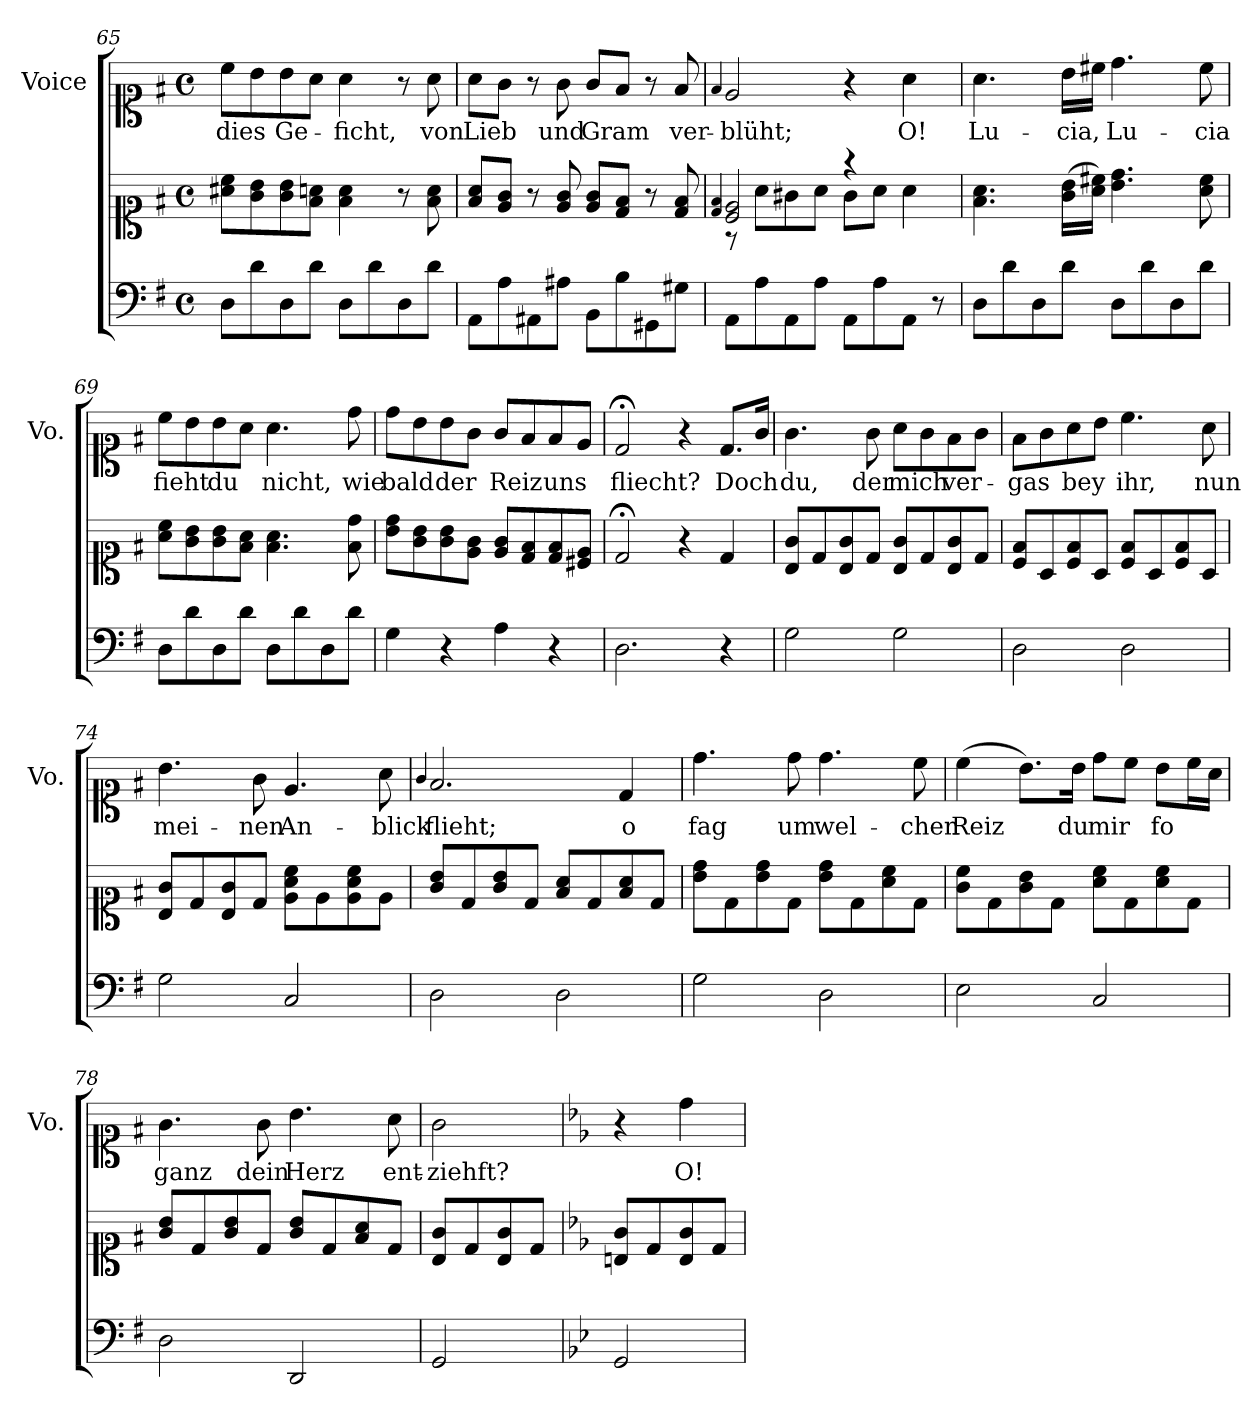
**kern	**kern	**kern	**text
*part2	*part2	*part1	*part1
*staff3	*staff2	*staff1	*staff1
*	*	*I"Voice	*
*	*	*I'Vo.	*
!!LO:LB:g=z
*clefF4	*clefC1	*clefC1	*
*k[f#]	*k[f#]	*k[f#]	*
*M4/4	*M4/4	*M4/4	*
*met(c)	*met(c)	*met(c)	*
=65	=65	=65	=65
8D\L	8a#X\ 8cc\L	8cc\L	dies
8d\	8g\ 8b\	8b\	.
8D\	8g\ 8b\	8b\	Ge-
8d\J	8f#\ 8an\J	8a\J	.
8D\L	4f#\ 4a\	4a\	-ficht,
8d\	.	.	.
8D\	8r	8r	.
8d\J	8f#\ 8a\	8a\	von
=66	=66	=66	=66
8AA\L	8f#/ 8a/L	8a\L	Lieb
8A\	8e/ 8g/J	8g\J	.
8AA#X\	8r	8r	.
8A#X\J	8e/ 8g/	8g\	und
8BB\L	8e/ 8g/L	8g/L	Gram
8B\	8d/ 8f#/J	8f#/J	.
8GG#X\	8r	8r	.
8G#X\J	8d/ 8f#/	8f#/	ver-
=67	=67	=67	=67
.	4qqd/ 4qqf#/	4qqf#/	.
*	*^	*	*
8AA\L	2c/ 2e/	8r	2e/	-blüht;
8A\	.	8a\L	.	.
8AA\	.	8g#X\	.	.
8A\J	.	8a\J	.	.
8AA\L	4r	8g#\L	4r	.
8A\	.	8a\J	.	.
8AA\J	4a\	4ryy	4a\	O!
8r	.	.	.	.
*	*v	*v	*	*
=68	=68	=68	=68
8D\L	4.f#\ 4.a\	4.a\	Lu-
8d\	.	.	.
8D\	.	.	.
8d\J	(16g\ 16b\LL	16b\LL	-cia,
.	16a\ 16cc#X\JJ)	16cc#X\JJ	.
8D\L	4.b\ 4.dd\	4.dd\	Lu-
8d\	.	.	.
8D\	.	.	.
8d\J	8a\ 8cc#\	8cc#\	-cia
!!LO:PB:g=z
=69	=69	=69	=69
8D\L	8a\ 8cc\L	8cc\L	fieht
8d\	8g\ 8b\	8b\	.
8D\	8g\ 8b\	8b\	du
8d\J	8f#\ 8a\J	8a\J	.
8D\L	4.f#\ 4.a\	4.a\	nicht,
8d\	.	.	.
8D\	.	.	.
8d\J	8f#\ 8dd\	8dd\	wie
=70	=70	=70	=70
4G\	8b\ 8dd\L	8dd\L	bald
.	8g\ 8b\	8b\	.
4r	8g\ 8b\	8b\	der
.	8e\ 8g\J	8g\J	.
4A\	8e/ 8g/L	8g/L	Reiz
.	8d/ 8f#/	8f#/	.
4r	8d/ 8f#/	8f#/	uns
.	8c#X/ 8e/J	8e/J	.
=71	=71	=71	=71
2.D\	2d;</	2d;</	fliecht?
.	4r	4r	.
4r	4d/	8.d/L	Doch
.	.	16g/Jk	.
=72	=72	=72	=72
2G\	8B/ 8g/L	4.g\	du,
.	8d/	.	.
.	8B/ 8g/	.	.
.	8d/J	8g\	der
2G\	8B/ 8g/L	8a\L	mich
.	8d/	8g\	.
.	8B/ 8g/	8f#\	ver-
.	8d/J	8g\J	.
=73	=73	=73	=73
2D\	8c/ 8f#/L	8f#\L	-gas
.	8A/	8g\	.
.	8c/ 8f#/	8a\	bey
.	8A/J	8b\J	.
2D\	8c/ 8f#/L	4.cc\	ihr,
.	8A/	.	.
.	8c/ 8f#/	.	.
.	8A/J	8a\	nun
!!LO:LB:g=z
=74	=74	=74	=74
2G\	8B/ 8g/L	4.b\	mei-
.	8d/	.	.
.	8B/ 8g/	.	.
.	8d/J	8g\	-nen
2C/	8e\ 8a\ 8cc\L	4.e/	An-
.	8e\	.	.
.	8e\ 8a\ 8cc\	.	.
.	8e\J	8a\	-blick
=75	=75	=75	=75
.	.	4qqg/	.
2D\	8g/ 8b/L	2.f#/	flieht;
.	8d/	.	.
.	8g/ 8b/	.	.
.	8d/J	.	.
2D\	8f#/ 8a/L	.	.
.	8d/	.	.
.	8f#/ 8a/	4d/	o
.	8d/J	.	.
=76	=76	=76	=76
2G\	8b\ 8dd\L	4.dd\	fag
.	8d\	.	.
.	8b\ 8dd\	.	.
.	8d\J	8dd\	um
2D\	8b\ 8dd\L	4.dd\	wel-
.	8d\	.	.
.	8a\ 8cc\	.	.
.	8d\J	8cc\	-chen
=77	=77	=77	=77
2E\	8g\ 8cc\L	(4cc\	Reiz
.	8d\	.	.
.	8g\ 8b\	8.b\L)	.
.	8d\J	.	.
.	.	16b\Jk	du
2C/	8a\ 8cc\L	8dd\L	mir
.	8d\	8cc\J	.
.	8a\ 8cc\	8b\L	fo
.	8d\J	16cc\L	.
.	.	16a\JJ	.
!!LO:LB:g=z
=78	=78	=78	=78
2D\	8g/ 8b/L	4.g\	ganz
.	8d/	.	.
.	8g/ 8b/	.	.
.	8d/J	8g\	dein
2DD/	8g/ 8b/L	4.b\	Herz
.	8d/	.	.
.	8f#/ 8a/	.	.
.	8d/J	8a\	ent-
=79	=79	=79	=79
2GG/	8B/ 8g/L	2g\	-ziehft?
.	8d/	.	.
.	8B/ 8g/	.	.
.	8d/J	.	.
=80	=80	=80	=80
*k[b-e-]	*k[b-e-]	*k[b-e-]	*
2GG/	8Bn/ 8g/L	4r	.
.	8d/	.	.
.	8B/ 8g/	4dd\	O!
.	8d/J	.	.
=	=	=	=
*-	*-	*-	*-
